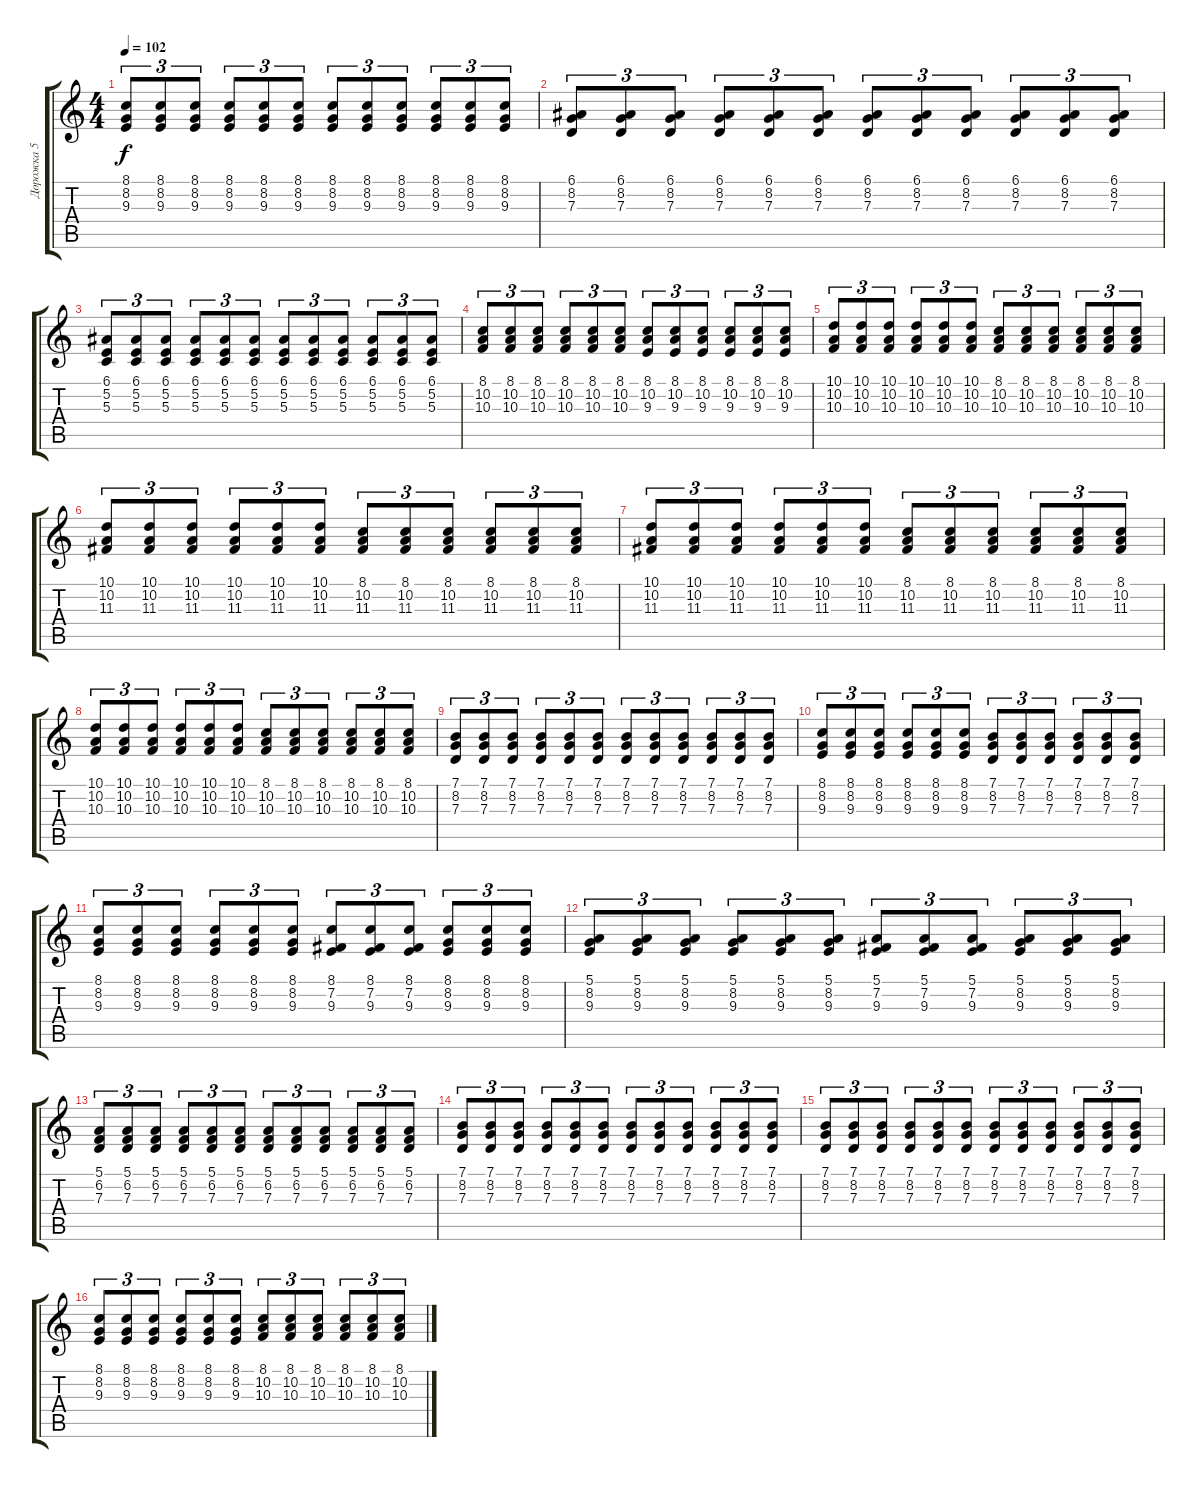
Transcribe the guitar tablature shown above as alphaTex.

\track ("Дорожка 5" "Дорожка 5") {instrument brightacousticpiano}
\staff {score tabs}
\tuning (E4 B3 G3 D3 A2 E2) {hide}
\ts (4 4)
\tempo 102
\clef g2
\ks c
(8.1 8.2 9.3).8{tu (3 2) dy f} (8.1 8.2 9.3).8{tu (3 2)} (8.1 8.2 9.3).8{tu (3 2)} (8.1 8.2 9.3).8{tu (3 2)} (8.1 8.2 9.3).8{tu (3 2)} (8.1 8.2 9.3).8{tu (3 2)} (8.1 8.2 9.3).8{tu (3 2)} (8.1 8.2 9.3).8{tu (3 2)} (8.1 8.2 9.3).8{tu (3 2)} (8.1 8.2 9.3).8{tu (3 2)} (8.1 8.2 9.3).8{tu (3 2)} (8.1 8.2 9.3).8{tu (3 2)} |
(6.1 8.2 7.3).8{tu (3 2)} (6.1 8.2 7.3).8{tu (3 2)} (6.1 8.2 7.3).8{tu (3 2)} (6.1 8.2 7.3).8{tu (3 2)} (6.1 8.2 7.3).8{tu (3 2)} (6.1 8.2 7.3).8{tu (3 2)} (6.1 8.2 7.3).8{tu (3 2)} (6.1 8.2 7.3).8{tu (3 2)} (6.1 8.2 7.3).8{tu (3 2)} (6.1 8.2 7.3).8{tu (3 2)} (6.1 8.2 7.3).8{tu (3 2)} (6.1 8.2 7.3).8{tu (3 2)} |
(6.1 5.2 5.3).8{tu (3 2)} (6.1 5.2 5.3).8{tu (3 2)} (6.1 5.2 5.3).8{tu (3 2)} (6.1 5.2 5.3).8{tu (3 2)} (6.1 5.2 5.3).8{tu (3 2)} (6.1 5.2 5.3).8{tu (3 2)} (6.1 5.2 5.3).8{tu (3 2)} (6.1 5.2 5.3).8{tu (3 2)} (6.1 5.2 5.3).8{tu (3 2)} (6.1 5.2 5.3).8{tu (3 2)} (6.1 5.2 5.3).8{tu (3 2)} (6.1 5.2 5.3).8{tu (3 2)} |
(8.1 10.2 10.3).8{tu (3 2)} (8.1 10.2 10.3).8{tu (3 2)} (8.1 10.2 10.3).8{tu (3 2)} (8.1 10.2 10.3).8{tu (3 2)} (8.1 10.2 10.3).8{tu (3 2)} (8.1 10.2 10.3).8{tu (3 2)} (8.1 10.2 9.3).8{tu (3 2)} (8.1 10.2 9.3).8{tu (3 2)} (8.1 10.2 9.3).8{tu (3 2)} (8.1 10.2 9.3).8{tu (3 2)} (8.1 10.2 9.3).8{tu (3 2)} (8.1 10.2 9.3).8{tu (3 2)} |
(10.1 10.2 10.3).8{tu (3 2)} (10.1 10.2 10.3).8{tu (3 2)} (10.1 10.2 10.3).8{tu (3 2)} (10.1 10.2 10.3).8{tu (3 2)} (10.1 10.2 10.3).8{tu (3 2)} (10.1 10.2 10.3).8{tu (3 2)} (8.1 10.2 10.3).8{tu (3 2)} (8.1 10.2 10.3).8{tu (3 2)} (8.1 10.2 10.3).8{tu (3 2)} (8.1 10.2 10.3).8{tu (3 2)} (8.1 10.2 10.3).8{tu (3 2)} (8.1 10.2 10.3).8{tu (3 2)} |
(10.1 10.2 11.3).8{tu (3 2)} (10.1 10.2 11.3).8{tu (3 2)} (10.1 10.2 11.3).8{tu (3 2)} (10.1 10.2 11.3).8{tu (3 2)} (10.1 10.2 11.3).8{tu (3 2)} (10.1 10.2 11.3).8{tu (3 2)} (8.1 10.2 11.3).8{tu (3 2)} (8.1 10.2 11.3).8{tu (3 2)} (8.1 10.2 11.3).8{tu (3 2)} (8.1 10.2 11.3).8{tu (3 2)} (8.1 10.2 11.3).8{tu (3 2)} (8.1 10.2 11.3).8{tu (3 2)} |
(10.1 10.2 11.3).8{tu (3 2)} (10.1 10.2 11.3).8{tu (3 2)} (10.1 10.2 11.3).8{tu (3 2)} (10.1 10.2 11.3).8{tu (3 2)} (10.1 10.2 11.3).8{tu (3 2)} (10.1 10.2 11.3).8{tu (3 2)} (8.1 10.2 11.3).8{tu (3 2)} (8.1 10.2 11.3).8{tu (3 2)} (8.1 10.2 11.3).8{tu (3 2)} (8.1 10.2 11.3).8{tu (3 2)} (8.1 10.2 11.3).8{tu (3 2)} (8.1 10.2 11.3).8{tu (3 2)} |
(10.1 10.2 10.3).8{tu (3 2)} (10.1 10.2 10.3).8{tu (3 2)} (10.1 10.2 10.3).8{tu (3 2)} (10.1 10.2 10.3).8{tu (3 2)} (10.1 10.2 10.3).8{tu (3 2)} (10.1 10.2 10.3).8{tu (3 2)} (8.1 10.2 10.3).8{tu (3 2)} (8.1 10.2 10.3).8{tu (3 2)} (8.1 10.2 10.3).8{tu (3 2)} (8.1 10.2 10.3).8{tu (3 2)} (8.1 10.2 10.3).8{tu (3 2)} (8.1 10.2 10.3).8{tu (3 2)} |
(7.1 8.2 7.3).8{tu (3 2)} (7.1 8.2 7.3).8{tu (3 2)} (7.1 8.2 7.3).8{tu (3 2)} (7.1 8.2 7.3).8{tu (3 2)} (7.1 8.2 7.3).8{tu (3 2)} (7.1 8.2 7.3).8{tu (3 2)} (7.1 8.2 7.3).8{tu (3 2)} (7.1 8.2 7.3).8{tu (3 2)} (7.1 8.2 7.3).8{tu (3 2)} (7.1 8.2 7.3).8{tu (3 2)} (7.1 8.2 7.3).8{tu (3 2)} (7.1 8.2 7.3).8{tu (3 2)} |
(8.1 8.2 9.3).8{tu (3 2)} (8.1 8.2 9.3).8{tu (3 2)} (8.1 8.2 9.3).8{tu (3 2)} (8.1 8.2 9.3).8{tu (3 2)} (8.1 8.2 9.3).8{tu (3 2)} (8.1 8.2 9.3).8{tu (3 2)} (7.1 8.2 7.3).8{tu (3 2)} (7.1 8.2 7.3).8{tu (3 2)} (7.1 8.2 7.3).8{tu (3 2)} (7.1 8.2 7.3).8{tu (3 2)} (7.1 8.2 7.3).8{tu (3 2)} (7.1 8.2 7.3).8{tu (3 2)} |
(8.1 8.2 9.3).8{tu (3 2)} (8.1 8.2 9.3).8{tu (3 2)} (8.1 8.2 9.3).8{tu (3 2)} (8.1 8.2 9.3).8{tu (3 2)} (8.1 8.2 9.3).8{tu (3 2)} (8.1 8.2 9.3).8{tu (3 2)} (8.1 7.2 9.3).8{tu (3 2)} (8.1 7.2 9.3).8{tu (3 2)} (8.1 7.2 9.3).8{tu (3 2)} (8.1 8.2 9.3).8{tu (3 2)} (8.1 8.2 9.3).8{tu (3 2)} (8.1 8.2 9.3).8{tu (3 2)} |
(5.1 8.2 9.3).8{tu (3 2)} (5.1 8.2 9.3).8{tu (3 2)} (5.1 8.2 9.3).8{tu (3 2)} (5.1 8.2 9.3).8{tu (3 2)} (5.1 8.2 9.3).8{tu (3 2)} (5.1 8.2 9.3).8{tu (3 2)} (5.1 7.2 9.3).8{tu (3 2)} (5.1 7.2 9.3).8{tu (3 2)} (5.1 7.2 9.3).8{tu (3 2)} (5.1 8.2 9.3).8{tu (3 2)} (5.1 8.2 9.3).8{tu (3 2)} (5.1 8.2 9.3).8{tu (3 2)} |
(5.1 6.2 7.3).8{tu (3 2)} (5.1 6.2 7.3).8{tu (3 2)} (5.1 6.2 7.3).8{tu (3 2)} (5.1 6.2 7.3).8{tu (3 2)} (5.1 6.2 7.3).8{tu (3 2)} (5.1 6.2 7.3).8{tu (3 2)} (5.1 6.2 7.3).8{tu (3 2)} (5.1 6.2 7.3).8{tu (3 2)} (5.1 6.2 7.3).8{tu (3 2)} (5.1 6.2 7.3).8{tu (3 2)} (5.1 6.2 7.3).8{tu (3 2)} (5.1 6.2 7.3).8{tu (3 2)} |
(7.1 8.2 7.3).8{tu (3 2)} (7.1 8.2 7.3).8{tu (3 2)} (7.1 8.2 7.3).8{tu (3 2)} (7.1 8.2 7.3).8{tu (3 2)} (7.1 8.2 7.3).8{tu (3 2)} (7.1 8.2 7.3).8{tu (3 2)} (7.1 8.2 7.3).8{tu (3 2)} (7.1 8.2 7.3).8{tu (3 2)} (7.1 8.2 7.3).8{tu (3 2)} (7.1 8.2 7.3).8{tu (3 2)} (7.1 8.2 7.3).8{tu (3 2)} (7.1 8.2 7.3).8{tu (3 2)} |
(7.1 8.2 7.3).8{tu (3 2)} (7.1 8.2 7.3).8{tu (3 2)} (7.1 8.2 7.3).8{tu (3 2)} (7.1 8.2 7.3).8{tu (3 2)} (7.1 8.2 7.3).8{tu (3 2)} (7.1 8.2 7.3).8{tu (3 2)} (7.1 8.2 7.3).8{tu (3 2)} (7.1 8.2 7.3).8{tu (3 2)} (7.1 8.2 7.3).8{tu (3 2)} (7.1 8.2 7.3).8{tu (3 2)} (7.1 8.2 7.3).8{tu (3 2)} (7.1 8.2 7.3).8{tu (3 2)} |
(8.1 8.2 9.3).8{tu (3 2)} (8.1 8.2 9.3).8{tu (3 2)} (8.1 8.2 9.3).8{tu (3 2)} (8.1 8.2 9.3).8{tu (3 2)} (8.1 8.2 9.3).8{tu (3 2)} (8.1 8.2 9.3).8{tu (3 2)} (8.1 10.2 10.3).8{tu (3 2)} (8.1 10.2 10.3).8{tu (3 2)} (8.1 10.2 10.3).8{tu (3 2)} (8.1 10.2 10.3).8{tu (3 2)} (8.1 10.2 10.3).8{tu (3 2)} (8.1 10.2 10.3).8{tu (3 2)}
